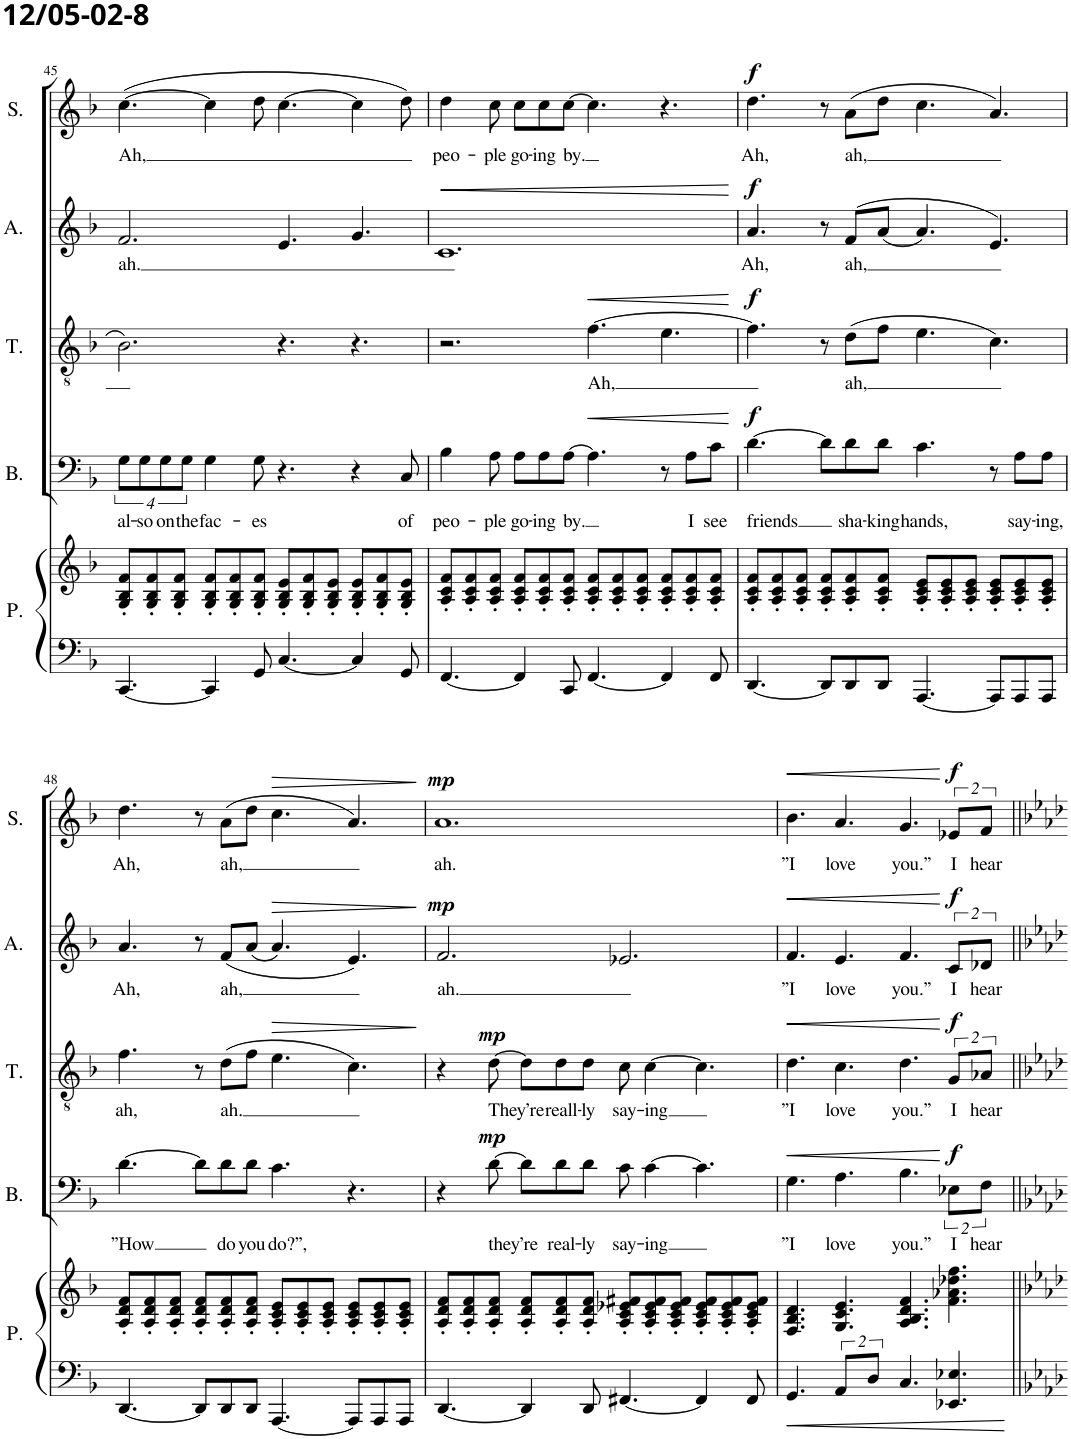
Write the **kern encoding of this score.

**kern	**kern	**kern	**text	**dynam	**kern	**text	**dynam	**kern	**text	**dynam	**kern	**text	**dynam
*part5	*part5	*part4	*part4	*part4	*part3	*part3	*part3	*part2	*part2	*part2	*part1	*part1	*part1
*staff6	*staff5	*staff4	*staff4	*staff4	*staff3	*staff3	*staff3	*staff2	*staff2	*staff2	*staff1	*staff1	*staff1
*I"Piano	*	*I"Bas	*	*	*I"Tenor	*	*	*I"Alt	*	*	*I"Sopraan	*	*
*I'P.	*	*I'B.	*	*	*I'T.	*	*	*I'A.	*	*	*I'S.	*	*
!!LO:PB:g=z
*clefF4	*clefG2	*clefF4	*	*	*clefGv2	*	*	*clefG2	*	*	*clefG2	*	*
*k[b-]	*k[b-]	*k[b-]	*	*	*k[b-]	*	*	*k[b-]	*	*	*k[b-]	*	*
*M12/8	*M12/8	*M12/8	*	*	*M12/8	*	*	*M12/8	*	*	*M12/8	*	*
=45	=45	=45	=45	=45	=45	=45	=45	=45	=45	=45	=45	=45	=45
!	!	!	!LO:LY:b	!	!	!	!	!	!LO:LY:b	!	!	!LO:LY:b	!
[4.CC/	8G/' 8B-/' 8f/'L	32%3G\L	al-	.	2.B-\	.	.	2.f/	ah.	.	([4.cc\	Ah,	.
!	!	!	!LO:LY:b	!	!	!	!	!	!	!	!	!	!
.	.	32%3G\	-so	.	.	.	.	.	.	.	.	.	.
.	8G/' 8B-/' 8f/'	.	.	.	.	.	.	.	.	.	.	.	.
!	!	!	!LO:LY:b	!	!	!	!	!	!	!	!	!	!
.	.	32%3G\	on	.	.	.	.	.	.	.	.	.	.
.	8G/' 8B-/' 8f/'J	.	.	.	.	.	.	.	.	.	.	.	.
!	!	!	!LO:LY:b	!	!	!	!	!	!	!	!	!	!
.	.	32%3G\J	the	.	.	.	.	.	.	.	.	.	.
!	!	!	!LO:LY:b	!	!	!	!	!	!	!	!	!	!
4CC/]	8G/' 8B-/' 8f/'L	4G\	fac-	.	.	.	.	.	.	.	4cc\]	.	.
.	8G/' 8B-/' 8f/'	.	.	.	.	.	.	.	.	.	.	.	.
!	!	!	!LO:LY:b	!	!	!	!	!	!	!	!	!	!
8GG/	8G/' 8B-/' 8f/'J	8G\	-es	.	.	.	.	.	.	.	8dd\	.	.
[4.C/	8G/' 8B-/' 8e/'L	4.r	.	.	4.r	.	.	4.e/	.	.	[4.cc\	.	.
.	8G/' 8B-/' 8f/'	.	.	.	.	.	.	.	.	.	.	.	.
.	8G/' 8B-/' 8e/'J	.	.	.	.	.	.	.	.	.	.	.	.
4C/]	8G/' 8B-/' 8e/'L	4r	.	.	4.r	.	.	4.g/	.	.	4cc\]	.	.
.	8G/' 8B-/' 8f/'	.	.	.	.	.	.	.	.	.	.	.	.
!	!	!	!LO:LY:b	!	!	!	!	!	!	!	!	!	!
8GG/	8G/' 8B-/' 8e/'J	8C/	of	.	.	.	.	.	.	.	8dd\)	.	.
=46	=46	=46	=46	=46	=46	=46	=46	=46	=46	=46	=46	=46	=46
!	!	!	!LO:LY:b	!	!	!	!	!	!	!LO:HP:b	!	!LO:LY:b	!
[4.FF/	8A/' 8c/' 8f/'L	4B-\	peo-	.	2.r	.	.	1.c	.	<	4dd\	peo-	.
.	8A/' 8c/' 8f/'	.	.	.	.	.	.	.	.	.	.	.	.
!	!	!	!LO:LY:b	!	!	!	!	!	!	!	!	!LO:LY:b	!
.	8A/' 8c/' 8f/'J	8A\	-ple	.	.	.	.	.	.	.	8cc\	-ple	.
!	!	!	!LO:LY:b	!	!	!	!	!	!	!	!	!LO:LY:b	!
4FF/]	8A/' 8c/' 8f/'L	8A\L	go-	.	.	.	.	.	.	.	8cc\L	go-	.
!	!	!	!LO:LY:b	!	!	!	!	!	!	!	!	!LO:LY:b	!
.	8A/' 8c/' 8f/'	8A\	-ing	.	.	.	.	.	.	.	8cc\	-ing	.
!	!	!	!LO:LY:b	!	!	!	!	!	!	!	!	!LO:LY:b	!
8CC/	8A/' 8c/' 8f/'J	[8A\J	by.	.	.	.	.	.	.	.	[8cc\J	by.	.
!	!	!	!	!LO:HP:b	!	!LO:LY:b	!LO:HP:b	!	!	!	!	!	!
[4.FF/	8A/' 8c/' 8f/'L	4.A\]	.	<	[4.f\	Ah,	<	.	.	.	4.cc\]	.	.
.	8A/' 8c/' 8f/'	.	.	.	.	.	.	.	.	.	.	.	.
.	8A/' 8c/' 8f/'J	.	.	.	.	.	.	.	.	.	.	.	.
4FF/]	8A/' 8c/' 8f/'L	8r	.	.	4.e\	.	.	.	.	.	4.r	.	.
!	!	!	!LO:LY:b	!	!	!	!	!	!	!	!	!	!
.	8A/' 8c/' 8f/'	8A\L	I	.	.	.	.	.	.	.	.	.	.
!	!	!	!LO:LY:b	!	!	!	!	!	!	!	!	!	!
8FF/	8A/' 8c/' 8f/'J	8c\J	see	.	.	.	.	.	.	.	.	.	.
.	.	.	.	[	.	.	[	.	.	[	.	.	.
=47	=47	=47	=47	=47	=47	=47	=47	=47	=47	=47	=47	=47	=47
!	!	!	!LO:LY:b	!LO:DY:a	!	!	!LO:DY:a	!	!LO:LY:b	!LO:DY:a	!	!LO:LY:b	!LO:DY:a
[4.DD/	8A/' 8c/' 8f/'L	[4.d\	friends	f	4.f\]	.	f	4.a/	Ah,	f	4.dd\	Ah,	f
.	8A/' 8c/' 8f/'	.	.	.	.	.	.	.	.	.	.	.	.
.	8A/' 8c/' 8f/'J	.	.	.	.	.	.	.	.	.	.	.	.
8DD/L]	8A/' 8c/' 8f/'L	8d\L]	.	.	8r	.	.	8r	.	.	8r	.	.
!	!	!	!LO:LY:b	!	!	!LO:LY:b	!	!	!LO:LY:b	!	!	!LO:LY:b	!
8DD/	8A/' 8c/' 8f/'	8d\	sha-	.	(8d\L	ah,	.	(>8f/L	ah,	.	(8a\L	ah,	.
!	!	!	!LO:LY:b	!	!	!	!	!	!	!	!	!	!
8DD/J	8A/' 8c/' 8f/'J	8d\J	-king	.	8f\J	.	.	(8a/J	.	.	8dd\J	.	.
!	!	!	!LO:LY:b	!	!	!	!	!	!	!	!	!	!
[4.AAA/	8A/' 8c/' 8e/'L	4.c\	hands,	.	4.e\	.	.	4.a/)	.	.	4.cc\	.	.
.	8A/' 8c/' 8e/'	.	.	.	.	.	.	.	.	.	.	.	.
.	8A/' 8c/' 8e/'J	.	.	.	.	.	.	.	.	.	.	.	.
8AAA/L]	8A/' 8c/' 8e/'L	8r	.	.	4.c\)	.	.	4.e/)	.	.	4.a/)	.	.
!	!	!	!LO:LY:b	!	!	!	!	!	!	!	!	!	!
8AAA/	8A/' 8c/' 8e/'	8A\L	say-	.	.	.	.	.	.	.	.	.	.
!	!	!	!LO:LY:b	!	!	!	!	!	!	!	!	!	!
8AAA/J	8A/' 8c/' 8e/'J	8A\J	-ing,	.	.	.	.	.	.	.	.	.	.
!!LO:LB:g=z
=48	=48	=48	=48	=48	=48	=48	=48	=48	=48	=48	=48	=48	=48
!	!	!	!LO:LY:b	!	!	!LO:LY:b	!	!	!LO:LY:b	!	!	!LO:LY:b	!
[4.DD/	8A/' 8d/' 8f/'L	[4.d\	”How	.	4.f\	ah,	.	4.a/	Ah,	.	4.dd\	Ah,	.
.	8A/' 8d/' 8f/'	.	.	.	.	.	.	.	.	.	.	.	.
.	8A/' 8d/' 8f/'J	.	.	.	.	.	.	.	.	.	.	.	.
8DD/L]	8A/' 8d/' 8f/'L	8d\L]	.	.	8r	.	.	8r	.	.	8r	.	.
!	!	!	!LO:LY:b	!	!	!LO:LY:b	!	!	!LO:LY:b	!	!	!LO:LY:b	!
8DD/	8A/' 8d/' 8f/'	8d\	do	.	(8d\L	ah.	.	(8f/L	ah,	.	(8a\L	ah,	.
!	!	!	!LO:LY:b	!	!	!	!	!	!	!	!	!	!
8DD/J	8A/' 8d/' 8f/'J	8d\J	you	.	8f\J	.	.	(8a/J	.	.	8dd\J	.	.
!	!	!	!LO:LY:b	!	!	!	!LO:HP:b	!	!	!LO:HP:b	!	!	!LO:HP:b
[4.AAA/	8A/' 8c/' 8e/'L	4.c\	do?”,	.	4.e\	.	>	4.a/)	.	>	4.cc\	.	>
.	8A/' 8c/' 8e/'	.	.	.	.	.	.	.	.	.	.	.	.
.	8A/' 8c/' 8e/'J	.	.	.	.	.	.	.	.	.	.	.	.
8AAA/L]	8A/' 8c/' 8e/'L	4.r	.	.	4.c\)	.	.	4.e/)	.	.	4.a/)	.	.
8AAA/	8A/' 8c/' 8e/'	.	.	.	.	.	.	.	.	.	.	.	.
8AAA/J	8A/' 8c/' 8e/'J	.	.	.	.	.	.	.	.	.	.	.	.
.	.	.	.	.	.	.	]	.	.	]	.	.	]
=49	=49	=49	=49	=49	=49	=49	=49	=49	=49	=49	=49	=49	=49
!	!	!	!	!	!	!	!	!	!LO:LY:b	!LO:DY:a	!	!LO:LY:b	!LO:DY:a
[4.DD/	8A/' 8d/' 8f/'L	4r	.	.	4r	.	.	2.f/	ah.	mp	1.a	ah.	mp
.	8A/' 8d/' 8f/'	.	.	.	.	.	.	.	.	.	.	.	.
!	!	!	!LO:LY:b	!LO:DY:a	!	!LO:LY:b	!LO:DY:a	!	!	!	!	!	!
.	8A/' 8d/' 8f/'J	[8d\	they’re	mp	[8d\	They’re	mp	.	.	.	.	.	.
4DD/]	8A/' 8d/' 8f/'L	8d\L]	.	.	8d\L]	.	.	.	.	.	.	.	.
!	!	!	!LO:LY:b	!	!	!LO:LY:b	!	!	!	!	!	!	!
.	8A/' 8d/' 8f/'	8d\	real-	.	8d\	reall-	.	.	.	.	.	.	.
!	!	!	!LO:LY:b	!	!	!LO:LY:b	!	!	!	!	!	!	!
8DD/	8A/' 8d/' 8f/'J	8d\J	-ly	.	8d\J	-ly	.	.	.	.	.	.	.
!	!	!	!LO:LY:b	!	!	!LO:LY:b	!	!	!	!	!	!	!
[4.FF#X/	8A/' 8c/' 8e-X/' 8f#X/'L	8c\	say-	.	8c\	say-	.	2.e-X/	.	.	.	.	.
!	!	!	!LO:LY:b	!	!	!LO:LY:b	!	!	!	!	!	!	!
.	8A/' 8c/' 8e-/' 8f#/'	[4c\	-ing	.	[4c\	-ing	.	.	.	.	.	.	.
.	8A/' 8c/' 8e-/' 8f#/'J	.	.	.	.	.	.	.	.	.	.	.	.
4FF#/]	8A/' 8c/' 8e-/' 8f#/'L	4.c\]	.	.	4.c\]	.	.	.	.	.	.	.	.
.	8A/' 8c/' 8e-/' 8f#/'	.	.	.	.	.	.	.	.	.	.	.	.
8FF#/	8A/' 8c/' 8e-/' 8f#/'J	.	.	.	.	.	.	.	.	.	.	.	.
=50	=50	=50	=50	=50	=50	=50	=50	=50	=50	=50	=50	=50	=50
!	!	!	!LO:LY:b	!LO:HP:b	!	!LO:LY:b	!LO:HP:b	!	!LO:LY:b	!LO:HP:b	!	!LO:LY:b	!LO:HP:b
4.GG/	4.F/ 4.B-/ 4.d/	4.G\	”I	<	4.d\	”I	<	4.f/	”I	<	4.b-\	”I	<
!	!	!	!LO:LY:b	!	!	!LO:LY:b	!	!	!LO:LY:b	!	!	!LO:LY:b	!
16%3AA/L	4.G/ 4.c/ 4.e/	4.A\	love	.	4.c\	love	.	4.e/	love	.	4.a/	love	.
16%3D/J	.	.	.	.	.	.	.	.	.	.	.	.	.
!	!	!	!LO:LY:b	!	!	!LO:LY:b	!	!	!LO:LY:b	!	!	!LO:LY:b	!
4.C/	4.A/ 4.B-/ 4.d/ 4.f/	4.B-\	you.”	.	4.d\	you.”	.	4.f/	you.”	.	4.g/	you.”	.
!	!	!	!LO:LY:b	!LO:DY:n=1:a	!	!LO:LY:b	!LO:DY:n=1:a	!	!LO:LY:b	!LO:DY:n=1:a	!	!LO:LY:b	!LO:DY:n=1:a
4.EE-X/ 4.E-X/	4.f\ 4.a-X\ 4.dd-X\ 4.ff\	16%3E-X\L	I	[ f	16%3G/L	I	[ f	16%3c/L	I	[ f	16%3e-X/L	I	[ f
!	!	!	!LO:LY:b	!	!	!LO:LY:b	!	!	!LO:LY:b	!	!	!LO:LY:b	!
.	.	16%3F\J	hear	.	16%3A-X/J	hear	.	16%3d-X/J	hear	.	16%3f/J	hear	.
=||	=||	=||	=||	=||	=||	=||	=||	=||	=||	=||	=||	=||	=||
*-	*-	*-	*-	*-	*-	*-	*-	*-	*-	*-	*-	*-	*-
